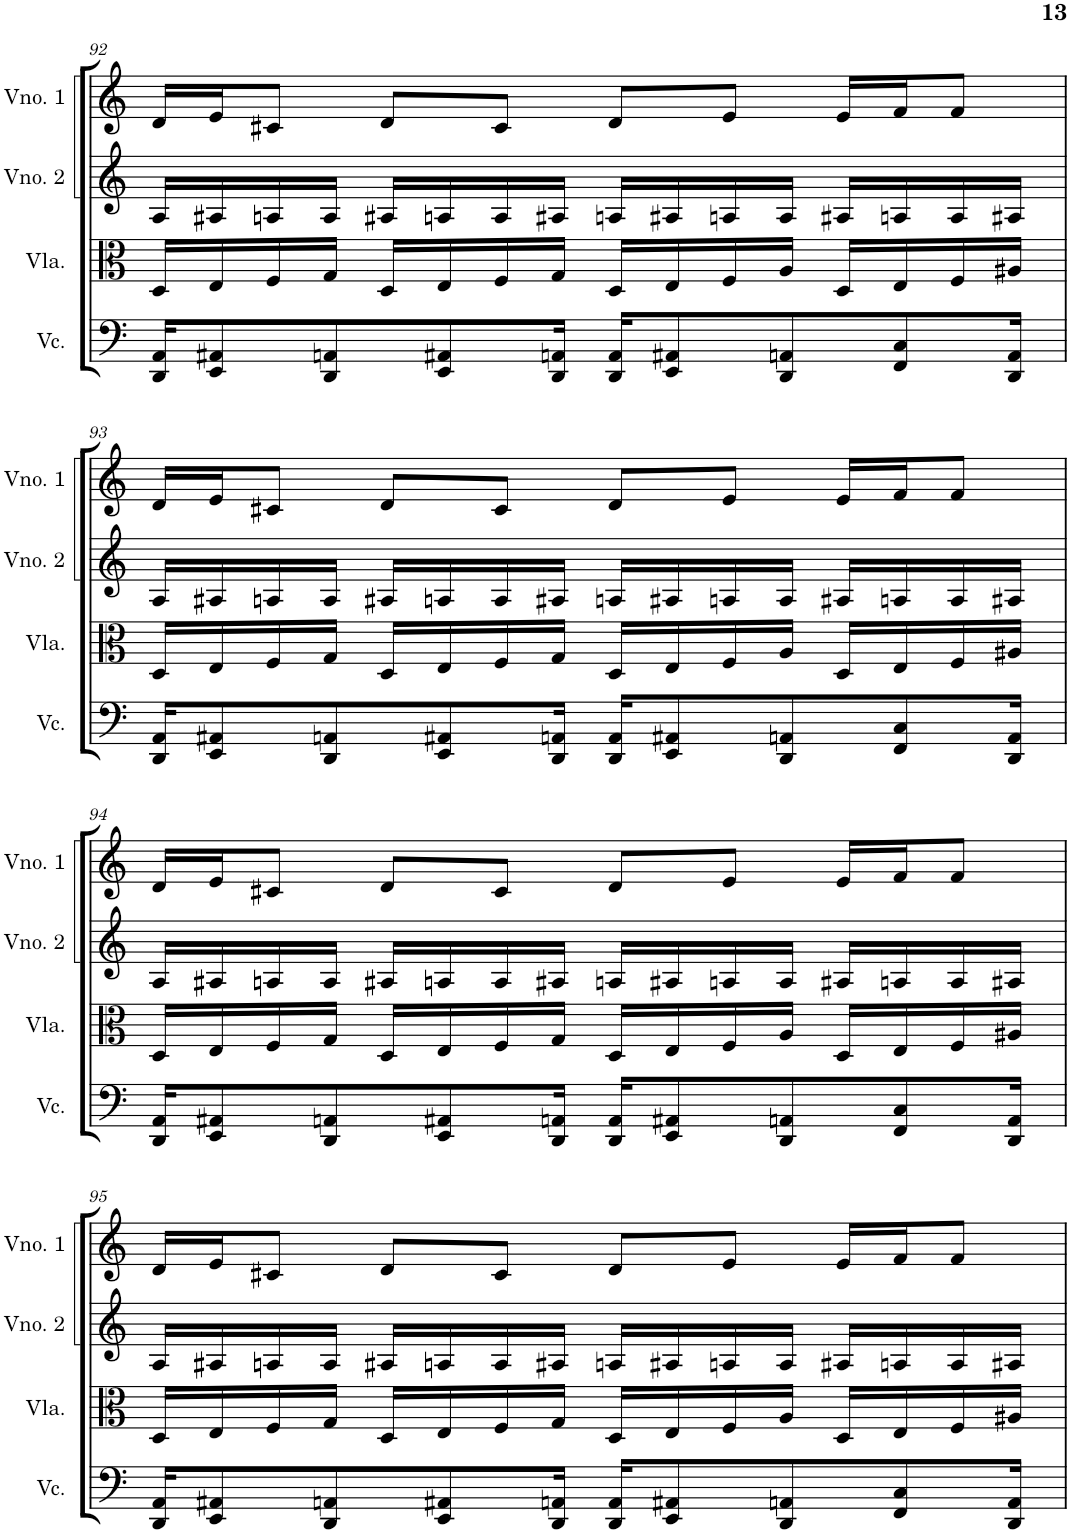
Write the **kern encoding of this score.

**kern	**kern	**kern	**kern
*part4	*part3	*part2	*part1
*staff4	*staff3	*staff2	*staff1
*I"Violoncelo	*I"Viola	*I"Violino 2	*I"Violino 1
*I'Vc.	*I'Vla.	*I'Vno. 2	*I'Vno. 1
!!LO:PB:g=z
*clefF4	*clefC3	*clefG2	*clefG2
*k[]	*k[]	*k[]	*k[]
*M4/4	*M4/4	*M4/4	*M4/4
=92	=92	=92	=92
16DD/ 16AA/KL	16D/LL	16A/LL	16d/LL
8EE/ 8AA#X/	16E/	16A#X/	16e/J
.	16F/	16An/	8c#X/J
8DD/ 8AAn/	16G/JJ	16A/JJ	.
.	16D/LL	16A#X/LL	8d/L
8EE/ 8AA#X/	16E/	16An/	.
.	16F/	16A/	8c#/J
16DD/ 16AAn/Jk	16G/JJ	16A#X/JJ	.
16DD/ 16AA/KL	16D/LL	16An/LL	8d/L
8EE/ 8AA#X/	16E/	16A#X/	.
.	16F/	16An/	8e/J
8DD/ 8AAn/	16A/JJ	16A/JJ	.
.	16D/LL	16A#X/LL	16e/LL
8FF/ 8C/	16E/	16An/	16f/J
.	16F/	16A/	8f/J
16DD/ 16AA/Jk	16A#X/JJ	16A#X/JJ	.
!!LO:LB:g=z
=93	=93	=93	=93
16DD/ 16AA/KL	16D/LL	16A/LL	16d/LL
8EE/ 8AA#X/	16E/	16A#X/	16e/J
.	16F/	16An/	8c#X/J
8DD/ 8AAn/	16G/JJ	16A/JJ	.
.	16D/LL	16A#X/LL	8d/L
8EE/ 8AA#X/	16E/	16An/	.
.	16F/	16A/	8c#/J
16DD/ 16AAn/Jk	16G/JJ	16A#X/JJ	.
16DD/ 16AA/KL	16D/LL	16An/LL	8d/L
8EE/ 8AA#X/	16E/	16A#X/	.
.	16F/	16An/	8e/J
8DD/ 8AAn/	16A/JJ	16A/JJ	.
.	16D/LL	16A#X/LL	16e/LL
8FF/ 8C/	16E/	16An/	16f/J
.	16F/	16A/	8f/J
16DD/ 16AA/Jk	16A#X/JJ	16A#X/JJ	.
!!LO:LB:g=z
=94	=94	=94	=94
16DD/ 16AA/KL	16D/LL	16A/LL	16d/LL
8EE/ 8AA#X/	16E/	16A#X/	16e/J
.	16F/	16An/	8c#X/J
8DD/ 8AAn/	16G/JJ	16A/JJ	.
.	16D/LL	16A#X/LL	8d/L
8EE/ 8AA#X/	16E/	16An/	.
.	16F/	16A/	8c#/J
16DD/ 16AAn/Jk	16G/JJ	16A#X/JJ	.
16DD/ 16AA/KL	16D/LL	16An/LL	8d/L
8EE/ 8AA#X/	16E/	16A#X/	.
.	16F/	16An/	8e/J
8DD/ 8AAn/	16A/JJ	16A/JJ	.
.	16D/LL	16A#X/LL	16e/LL
8FF/ 8C/	16E/	16An/	16f/J
.	16F/	16A/	8f/J
16DD/ 16AA/Jk	16A#X/JJ	16A#X/JJ	.
!!LO:LB:g=z
=95	=95	=95	=95
16DD/ 16AA/KL	16D/LL	16A/LL	16d/LL
8EE/ 8AA#X/	16E/	16A#X/	16e/J
.	16F/	16An/	8c#X/J
8DD/ 8AAn/	16G/JJ	16A/JJ	.
.	16D/LL	16A#X/LL	8d/L
8EE/ 8AA#X/	16E/	16An/	.
.	16F/	16A/	8c#/J
16DD/ 16AAn/Jk	16G/JJ	16A#X/JJ	.
16DD/ 16AA/KL	16D/LL	16An/LL	8d/L
8EE/ 8AA#X/	16E/	16A#X/	.
.	16F/	16An/	8e/J
8DD/ 8AAn/	16A/JJ	16A/JJ	.
.	16D/LL	16A#X/LL	16e/LL
8FF/ 8C/	16E/	16An/	16f/J
.	16F/	16A/	8f/J
16DD/ 16AA/Jk	16A#X/JJ	16A#X/JJ	.
=	=	=	=
*-	*-	*-	*-
